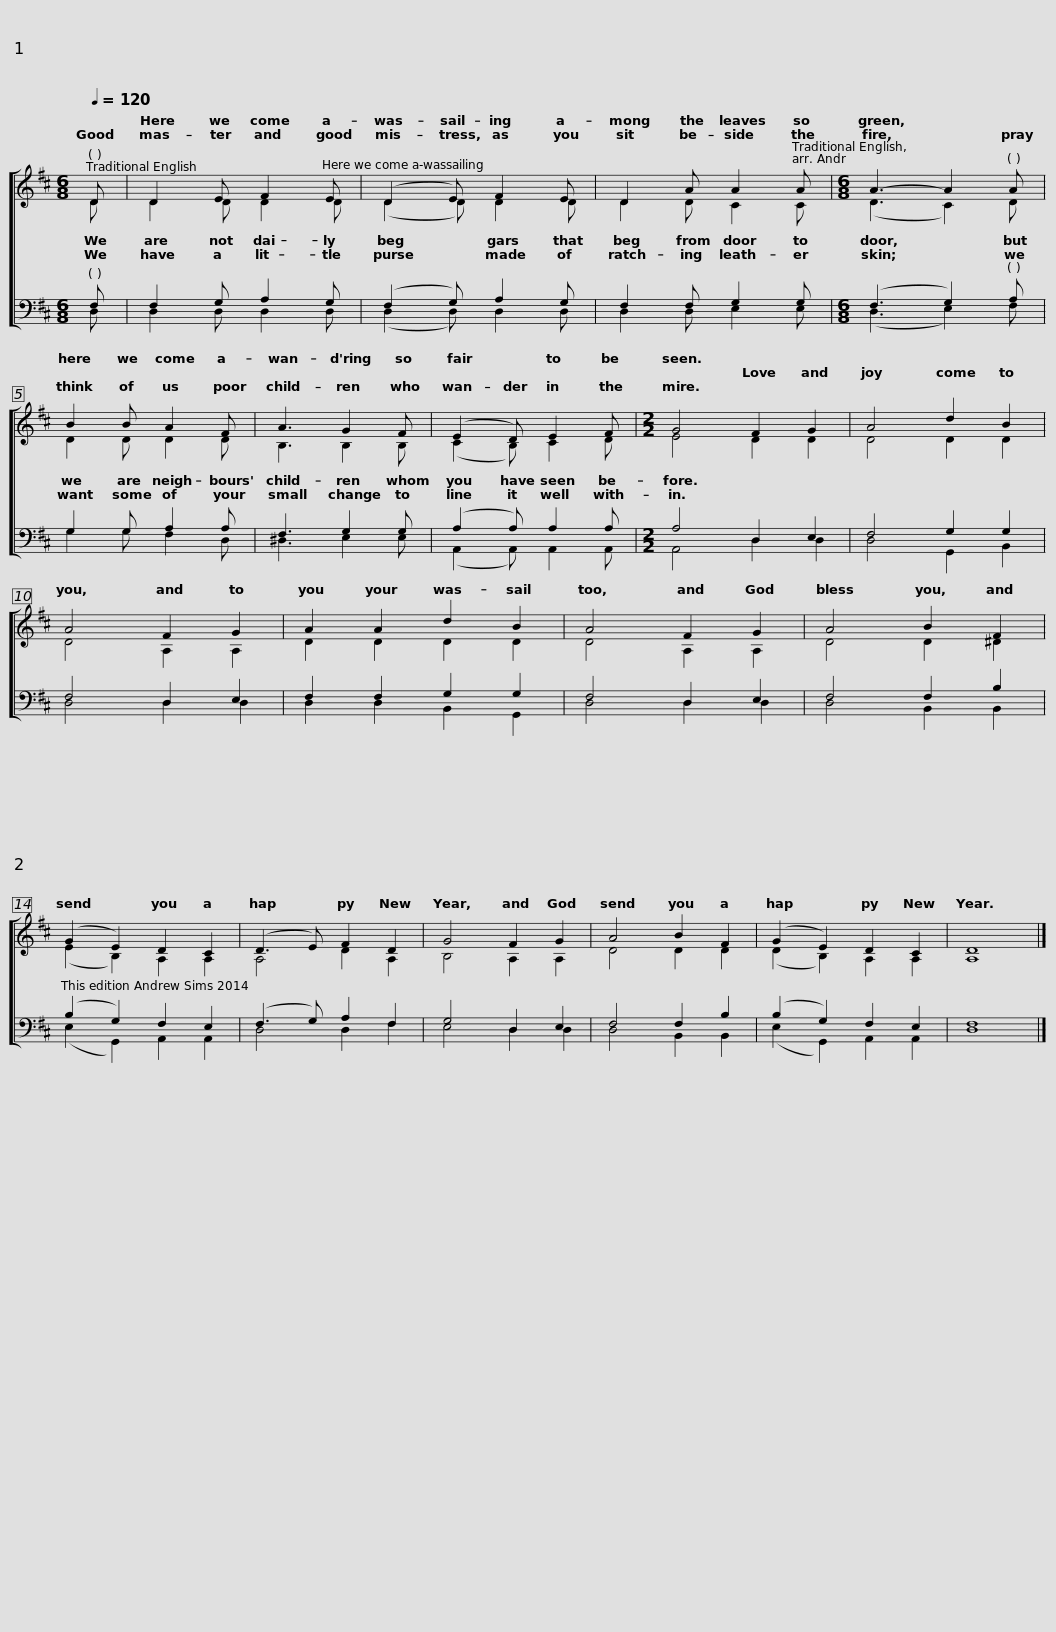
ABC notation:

X:1
%%score [ ( 1 2 ) ( 3 4 ) ]
L:1/8
Q:1/4=120
M:6/8
I:linebreak $
K:D
V:1 treble
V:2 treble
V:3 bass
V:4 bass
V:1
 D | D2 E F2 E | (D2 E) F2 E | D2 A A2 A |$[M:6/8] A3- A2 A | %5
 B2 B A2 F | A3 G2 F | (E2 D) E2 F |$[M:2/2] G4 F2 G2 | A4 d2 B2 | %10
 A4 F2 G2 | A2 A2 d2 B2 | A4 F2 G2 | A4 B2 F2 |$ (G2 E2) D2 C2 | %15
 (D3 E) F2 D2 | G4 F2 G2 | A4 B2 F2 | (G2 E2) D2 C2 | D8 |] %20
V:2
 D | D2 D D2 D | (D2 D) D2 D | D2 D C2 C |$[M:6/8] (D3 C2) D | %5
 D2 D D2 D | B,3 B,2 B, | (C2 B,) C2 D |$[M:2/2] E4 D2 D2 | D4 D2 D2 | %10
 D4 A,2 A,2 | D2 D2 D2 D2 | D4 A,2 A,2 | D4 D2 ^D2 |$ (E2 B,2) A,2 A,2 | %15
 A,4 D2 A,2 | B,4 A,2 A,2 | D4 D2 D2 | (D2 B,2) A,2 A,2 | A,8 |] %20
V:3
 F, | F,2 G, A,2 G, | (F,2 G,) A,2 G, | F,2 F, G,2 G, |$[M:6/8] (F,3 G,2) A, | %5
 G,2 G, A,2 A, | F,3 G,2 G, | (A,2 A,) A,2 A, |$[M:2/2] A,4 D,2 E,2 | F,4 G,2 G,2 | %10
 F,4 D,2 E,2 | F,2 F,2 G,2 G,2 | F,4 D,2 E,2 | F,4 F,2 B,2 |$ (B,2 G,2) F,2 E,2 | %15
 (F,3 G,) A,2 F,2 | G,4 D,2 E,2 | F,4 F,2 B,2 | (B,2 G,2) F,2 E,2 | F,8 |] %20
V:4
 D, | D,2 D, D,2 D, | (D,2 D,) D,2 D, | D,2 D, E,2 E, |$[M:6/8] (D,3 E,2) F, | %5
 G,2 G, F,2 D, | ^D,3 E,2 E, | (A,,2 A,,) A,,2 A,, |$[M:2/2] A,,4 D,2 D,2 | D,4 G,,2 B,,2 | %10
 D,4 D,2 D,2 | D,2 D,2 B,,2 G,,2 | D,4 D,2 D,2 | D,4 B,,2 B,,2 |$ (E,2 G,,2) A,,2 A,,2 | %15
 D,4 D,2 F,2 | E,4 D,2 D,2 | D,4 B,,2 B,,2 | (E,2 G,,2) A,,2 A,,2 | D,8 |] %20
